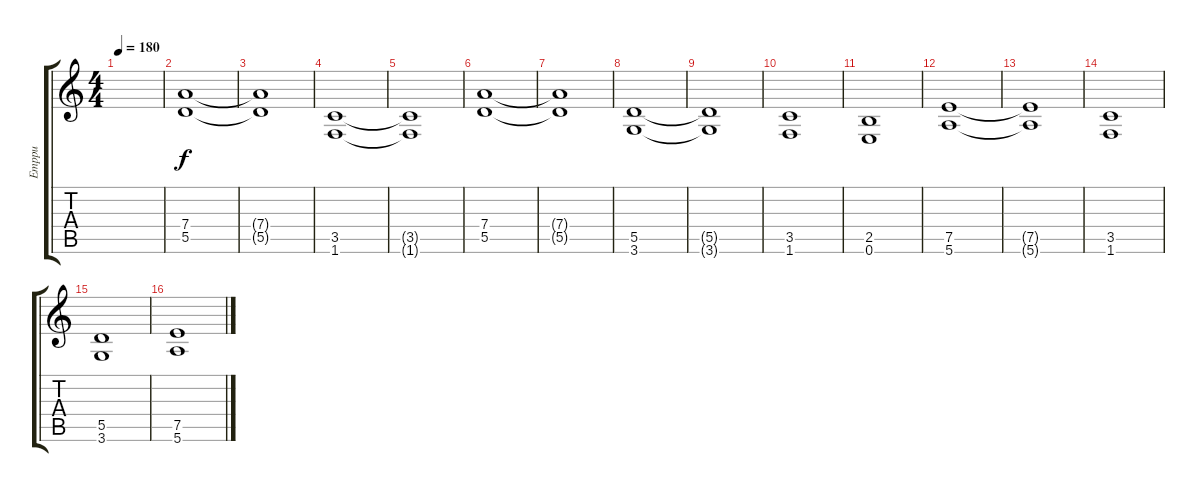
\track ("Emppu" "Emppu") {instrument distortionguitar}
\staff {score tabs}
\tuning (E4 B3 G3 D3 A2 E2) {hide}
\ts (4 4)
\tempo 180
\clef g2
\ks c
|
(7.4 5.5).1 |
(7.4{t} 5.5{t}).1 |
(3.5 1.6).1 |
(3.5{t} 1.6{t}).1 |
(7.4 5.5).1 |
(7.4{t} 5.5{t}).1 |
(5.5 3.6).1 |
(5.5{t} 3.6{t}).1 |
(3.5 1.6).1 |
(2.5 0.6).1 |
(7.5 5.6).1 |
(7.5{t} 5.6{t}).1 |
(3.5 1.6).1 |
(5.5 3.6).1 |
(7.5 5.6).1
